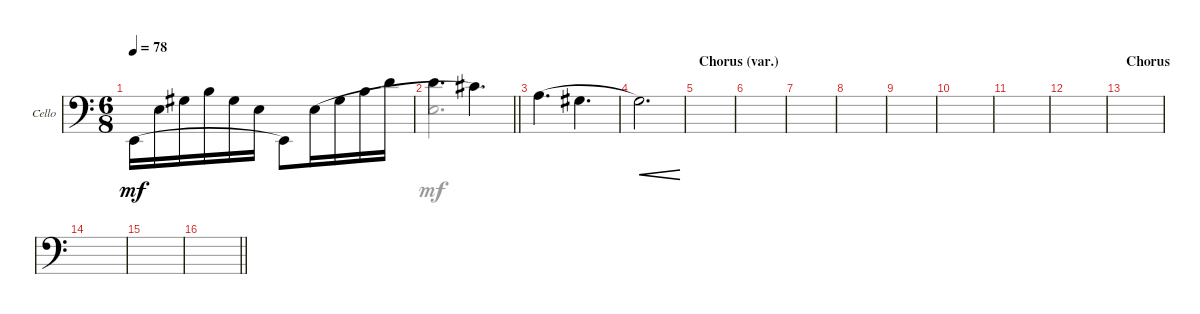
\defaultSystemsLayout 4
\bracketExtendMode groupsimilarinstruments
\multiBarRest
\firstSystemTrackNameOrientation horizontal
\otherSystemsTrackNameOrientation horizontal
\track ("Cello" "Cello") {instrument cello}
\staff {score}
\tuning (A3 D3 G2 C2)
\voice
\ts (6 8)
\tempo 78
\clef f4
\ks c
4.4.16{dy mf legatoorigin beam invert} 16.4.16{legatoorigin} 13.3.16{legatoorigin} 16.3.16{legatoorigin} 13.3.16{legatoorigin} 16.4.16{legatoorigin} 4.4.8 2.2.16{legatoorigin} 6.2.16{legatoorigin} 9.2.16{legatoorigin} 12.2.16{legatoorigin} |
\barLineRight lightlight
12.2.4{d legatoorigin beam invert} 11.2.4{d beam invert} |
14.3.4{d legatoorigin} 13.3.4{d legatoorigin} |
12.3.2{d cre} |
\section ("" "Chorus (var.)")
|
|
|
|
|
|
|
|
\section ("" "Chorus")
|
|
|
\barLineRight lightlight
\voice
\clef f4
\ottava regular
\simile none
\ks c
|
\barLineRight lightlight
9.3.2{d} |
|
|
|
|
|
|
|
|
|
|
|
|
|
\barLineRight lightlight
